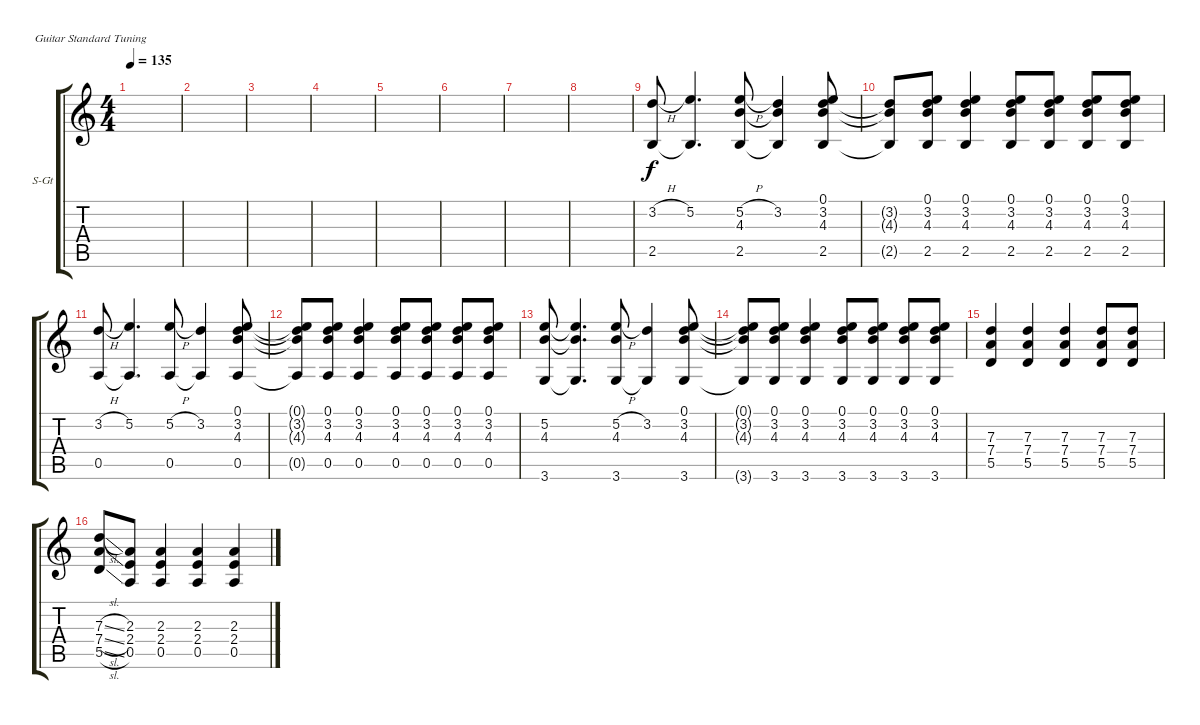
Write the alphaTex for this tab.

\defaultSystemsLayout 4
\bracketExtendMode groupsimilarinstruments
\firstSystemTrackNameOrientation horizontal
\otherSystemsTrackNameOrientation horizontal
\track ("Steel Guitar" "S-Gt") {instrument acousticguitarsteel}
\staff {score tabs}
\tuning (E4 B3 G3 D3 A2 E2)
\ts (4 4)
\tempo 135
\clef g2
\scale
0.487395
\ks c
|
\scale
0.256303 |
\scale
0.256303 |
\scale
0.333333 |
\scale
0.333333 |
\scale
0.333333 |
\scale
0.333333 |
\scale
0.333333 |
\scale
0.333333 (3.2{h} 2.5).8 (2.5{t} 5.2).4{d} (2.5 5.2{h} 4.3).8 (3.2 2.5{t} 4.3{t}).4 (3.2 4.3 2.5 0.1).8 |
\scale
0.333333 (3.2{t} 4.3{t} 2.5{t}).8 (3.2 4.3 2.5 0.1).8 (3.2 4.3 2.5 0.1).4 (3.2 4.3 2.5 0.1).8 (3.2 4.3 2.5 0.1).8 (3.2 4.3 2.5 0.1).8 (3.2 4.3 2.5 0.1).8 |
\scale
0.333333 (0.5 3.2{h}).8 (5.2 0.5{t}).4{d} (0.5 5.2{h}).8 (0.5{t} 3.2).4 (0.5 3.2 4.3 0.1).8 |
\scale
0.333333 (4.3{t} 3.2{t} 0.5{t} 0.1{t}).8 (4.3 0.5 3.2 0.1).8 (0.5 3.2 4.3 0.1).4 (0.5 3.2 4.3 0.1).8 (0.5 3.2 4.3 0.1).8 (0.5 3.2 4.3 0.1).8 (0.5 3.2 4.3 0.1).8 |
\scale
0.333333 (4.3 3.6 5.2).8 (3.6{t} 5.2{t} 4.3{t}).4{d} (3.6 5.2{h} 4.3).8 (3.2 3.6{t}).4 (3.2 4.3 3.6 0.1).8 |
\scale
0.333333 (3.6{t} 3.2{t} 4.3{t} 0.1{t}).8 (3.6 3.2 4.3 0.1).8 (3.6 3.2 4.3 0.1).4 (3.6 3.2 4.3 0.1).8 (3.6 3.2 4.3 0.1).8 (3.6 3.2 4.3 0.1).8 (3.6 3.2 4.3 0.1).8 |
\scale
0.333333 (7.4 5.5 7.3).4 (7.4 5.5 7.3).4 (7.4 5.5 7.3).4 (7.4 5.5 7.3).8 (7.4 5.5 7.3).8 |
(7.4{sl} 5.5{sl} 7.3{sl}).8 (0.5 2.4 2.3).8 (0.5 2.4 2.3).4 (0.5 2.4 2.3).4 (0.5 2.4 2.3).4
